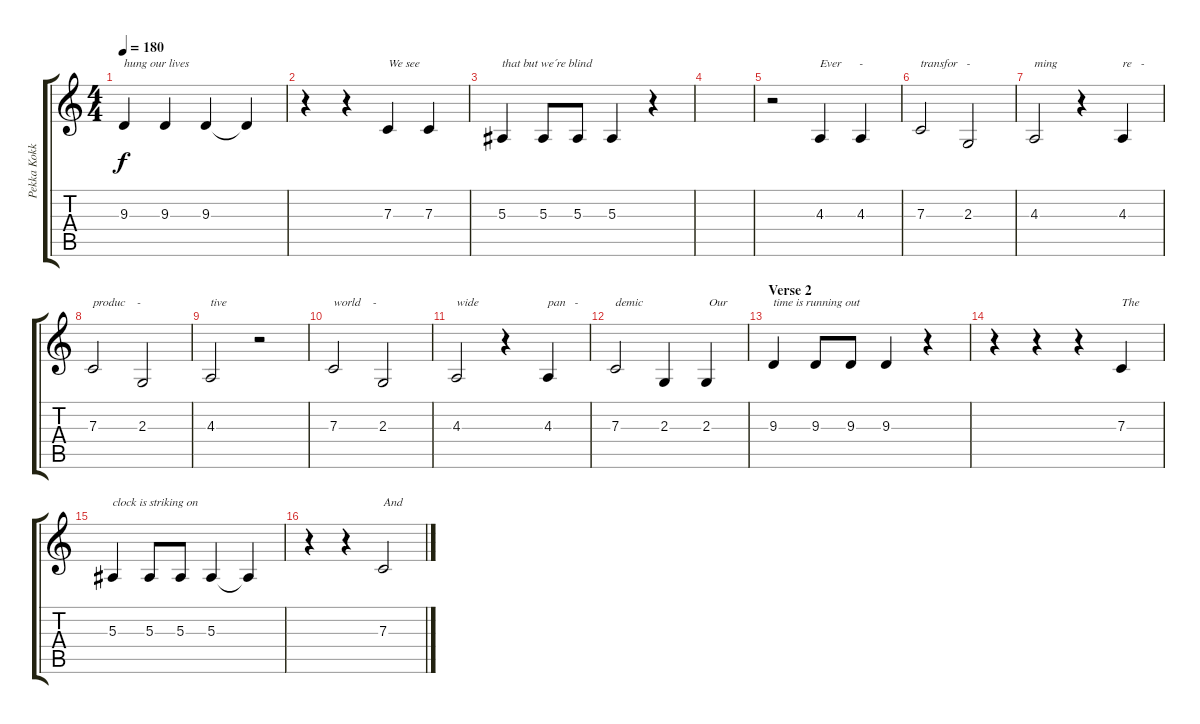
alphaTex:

\track ("Pekka Kokko - Vocals" "Pekka Kokk") {instrument lead1square}
\staff {score tabs}
\tuning (D4 A3 F3 C3 G2 D2) {hide}
\ts (4 4)
\tempo 180
\clef g2
\ks c
9.3.4{txt "hung our lives" dy f} 9.3.4 9.3.4 9.3{t}.4 |
r.4 r.4 7.3.4{txt "We see "} 7.3.4 |
5.3.4{txt "that but we´re blind"} 5.3.8 5.3.8 5.3.4 r.4 |
|
\section ("" "")
r.2 4.3.4{txt "Ever      -"} 4.3.4 |
7.3.2{txt "transfor   -"} 2.3.2 |
4.3.2{txt "ming"} r.4 4.3.4{txt "re   -"} |
7.3.2{txt "produc    -"} 2.3.2 |
4.3.2{txt "tive"} r.2 |
7.3.2{txt "world    -"} 2.3.2 |
4.3.2{txt "wide"} r.4 4.3.4{txt "pan   -"} |
7.3.2{txt "demic"} 2.3.4 2.3.4{txt " Our "} |
\section ("" "Verse 2")
9.3.4{txt "time is running out "} 9.3.8 9.3.8 9.3.4 r.4 |
r.4 r.4 r.4 7.3.4{txt "The "} |
5.3.4{txt "clock is striking on"} 5.3.8 5.3.8 5.3.4 5.3{t}.4 |
r.4 r.4 7.3.2{txt "And"}
